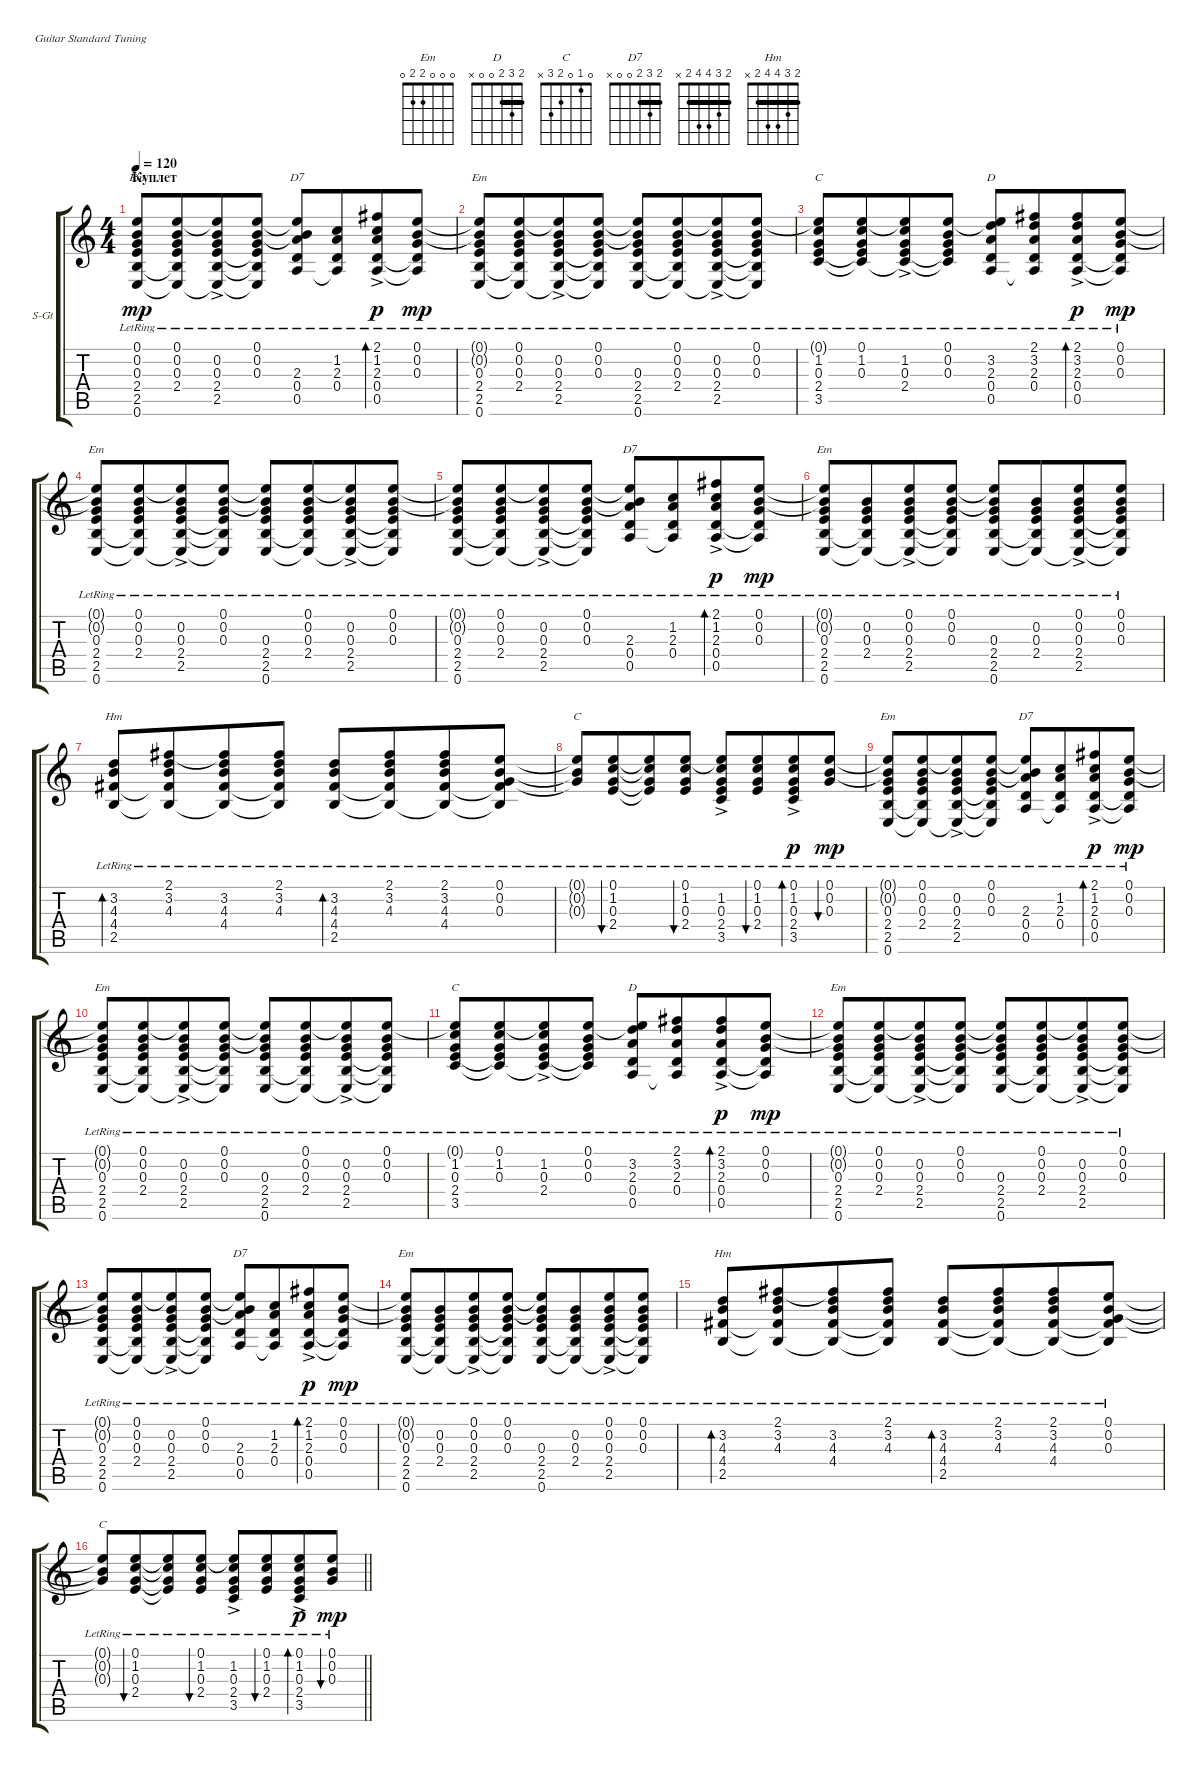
\bracketExtendMode groupsimilarinstruments
\firstSystemTrackNameOrientation horizontal
\otherSystemsTrackNameOrientation horizontal
\track ("Гитара 1" "S-Gt") {instrument acousticguitarsteel}
\staff {score tabs}
\tuning (E4 B3 G3 D3 A2 E2)
\chord ("Em" 0 0 0 2 2 0)
\chord ("D" 2 3 2 0 0 x) {barre 2}
\chord ("C" 0 1 0 2 3 x)
\chord ("D7" 2 3 2 0 0 x) {barre 2}
\chord ("" 0 0 0 2 2 0)
\chord ("Hm" 2 3 4 4 2 x) {barre 2}
\chord ("" 2 3 4 4 2 x) {barre 2}
\ts (4 4)
\section ("" "Куплет")
\tempo 120
\clef g2
\ks c
(0.1{lr t} 0.2{lr t} 0.3{lr} 2.4{lr} 2.5{lr} 0.6{lr}).8{ch "Em" dy mp} (0.1{lr} 0.2{lr} 0.3{lr} 2.4 2.5{lr t} 0.6{lr t}).8{beam merge} (0.1{lr t} 0.2{ac lr} 0.3{ac lr} 2.4{ac lr} 2.5{ac lr} 0.6{lr t}).8 (0.1{lr} 0.2{lr} 0.3{lr} 2.4{lr t} 2.5{lr t} 0.6{lr t}).8 (0.1{lr t} 0.2{lr t} 2.3{lr} 0.4{lr} 0.5{lr}).8{ch "D7"} (1.2{lr} 2.3{lr} 0.4{lr} 0.5{lr t}).8{beam merge} (2.1{ac lr} 1.2{ac lr} 2.3{ac lr} 0.4{ac lr} 0.5{ac lr}).8{bd 120 dy p} (0.1{lr} 0.2{lr} 0.3{lr} 0.4{lr t} 0.5{lr t}).8{dy mp} |
(0.1{lr t} 0.2{lr t} 0.3{lr} 2.4{lr} 2.5{lr} 0.6{lr}).8{ch "Em"} (0.1{lr} 0.2{lr} 0.3{lr} 2.4 2.5{lr t} 0.6{lr t}).8{beam merge} (0.1{lr t} 0.2{ac lr} 0.3{ac lr} 2.4{ac lr} 2.5{ac lr} 0.6{lr t}).8 (0.1{lr} 0.2{lr} 0.3{lr} 2.4{lr t} 2.5{lr t} 0.6{lr t}).8 (0.1{lr t} 0.2{lr t} 0.3{lr} 2.4{lr} 2.5{lr} 0.6{lr}).8{ch ""} (0.1{lr} 0.2{lr} 0.3{lr} 2.4 2.5{lr t} 0.6{lr t}).8{beam merge} (0.1{lr t} 0.2{ac lr} 0.3{ac lr} 2.4{ac lr} 2.5{ac lr} 0.6{lr t}).8 (0.1{lr} 0.2{lr} 0.3{lr} 2.4{lr t} 2.5{lr t} 0.6{lr t}).8 |
(0.1{lr t} 1.2{lr} 0.3{lr} 2.4{lr} 3.5{lr}).8{ch "C"} (0.1{lr} 1.2{lr} 0.3{lr} 2.4{lr t} 3.5{lr t}).8{beam merge} (0.1{lr t} 1.2{ac} 0.3{ac lr} 2.4{ac lr} 3.5{lr t}).8 (0.1{lr} 0.2{lr} 0.3 2.4{lr t} 3.5{lr t}).8 (0.1{lr t} 3.2{lr} 2.3{lr} 0.4{lr} 0.5{lr}).8{ch "D"} (2.1{lr} 3.2{lr} 2.3{lr} 0.4{lr} 0.5{lr t}).8{beam merge} (2.1{ac lr} 3.2{ac lr} 2.3{ac lr} 0.4{ac lr} 0.5{ac lr}).8{bd 120 dy p} (0.1{lr} 0.2{lr} 0.3{lr} 0.4{lr t} 0.5{lr t}).8{dy mp} |
(0.1{lr t} 0.2{lr t} 0.3{lr} 2.4{lr} 2.5{lr} 0.6{lr}).8{ch "Em"} (0.1{lr} 0.2{lr} 0.3{lr} 2.4 2.5{lr t} 0.6{lr t}).8{beam merge} (0.1{lr t} 0.2{ac lr} 0.3{ac lr} 2.4{ac lr} 2.5{ac lr} 0.6{lr t}).8 (0.1{lr} 0.2{lr} 0.3{lr} 2.4{lr t} 2.5{lr t} 0.6{lr t}).8 (0.1{lr t} 0.2{lr t} 0.3{lr} 2.4{lr} 2.5{lr} 0.6{lr}).8{ch ""} (0.1{lr} 0.2{lr} 0.3{lr} 2.4 2.5{lr t} 0.6{lr t}).8{beam merge} (0.1{lr t} 0.2{ac lr} 0.3{ac lr} 2.4{ac lr} 2.5{ac lr} 0.6{lr t}).8 (0.1{lr} 0.2{lr} 0.3{lr} 2.4{lr t} 2.5{lr t} 0.6{lr t}).8 |
(0.1{lr t} 0.2{lr t} 0.3{lr} 2.4{lr} 2.5{lr} 0.6{lr}).8{ch ""} (0.1{lr} 0.2{lr} 0.3{lr} 2.4 2.5{lr t} 0.6{lr t}).8{beam merge} (0.1{lr t} 0.2{ac lr} 0.3{ac lr} 2.4{ac lr} 2.5{ac lr} 0.6{lr t}).8 (0.1{lr} 0.2{lr} 0.3{lr} 2.4{lr t} 2.5{lr t} 0.6{lr t}).8 (0.1{lr t} 0.2{lr t} 2.3{lr} 0.4{lr} 0.5{lr}).8{ch "D7"} (1.2{lr} 2.3{lr} 0.4{lr} 0.5{lr t}).8{beam merge} (2.1{ac lr} 1.2{ac lr} 2.3{ac lr} 0.4{ac lr} 0.5{ac lr}).8{bd 120 dy p} (0.1{lr} 0.2{lr} 0.3{lr} 0.4{lr t} 0.5{lr t}).8{dy mp} |
(0.1{lr t} 0.2{lr t} 0.3{lr} 2.4{lr} 2.5{lr} 0.6{lr}).8{ch "Em"} (0.2{lr} 0.3{lr} 2.4 2.5{lr t} 0.6{lr t}).8{beam merge} (0.1 0.2{ac lr} 0.3{ac lr} 2.4{ac lr} 2.5{ac lr} 0.6{lr t}).8 (0.1{lr} 0.2{lr} 0.3{lr} 2.4{lr t} 2.5{lr t} 0.6{lr t}).8 (0.1{lr t} 0.2{lr t} 0.3{lr} 2.4{lr} 2.5{lr} 0.6{lr}).8{ch ""} (0.2{lr} 0.3{lr} 2.4 2.5{lr t} 0.6{lr t}).8{beam merge} (0.1 0.2{ac lr} 0.3{ac lr} 2.4{ac lr} 2.5{ac lr} 0.6{lr t}).8 (0.1{lr} 0.2{lr} 0.3{lr} 2.4{lr t} 2.5{lr t} 0.6{lr t}).8 |
(3.2{lr} 4.3{lr} 4.4{lr} 2.5{lr}).8{bd 120 ch "Hm"} (2.1{lr} 3.2{lr} 4.3{lr} 4.4{lr t} 2.5{lr t}).8{beam merge} (2.1{lr t} 3.2{lr} 4.3{lr} 4.4{lr} 2.5{lr t}).8 (2.1{lr} 3.2{lr} 4.3{lr} 4.4{lr t} 2.5{lr t}).8 (3.2{lr} 4.3{lr} 4.4{lr} 2.5{lr}).8{bd 120 ch ""} (2.1{lr} 3.2{lr} 4.3{lr} 4.4{lr t} 2.5{lr t}).8{beam merge} (2.1 3.2{lr} 4.3{lr} 4.4{lr} 2.5{lr t}).8 (0.1{lr} 0.2{lr} 0.3{lr} 4.4{lr t} 2.5{lr t}).8 |
(0.1{lr t} 0.2{lr t} 0.3{lr t}).8{ch "C"} (0.1{lr} 1.2{lr} 0.3{lr} 2.4{lr}).8{bu 120 beam merge} (0.1{lr t} 1.2{lr t} 0.3{lr t} 2.4{lr t}).8 (0.1{lr} 1.2{lr} 0.3{lr} 2.4{lr}).8{bu 120} (0.1{lr t} 1.2{ac lr} 0.3{ac lr} 2.4{ac lr} 3.5{ac lr}).8 (0.1{lr} 1.2{lr} 0.3{lr} 2.4{lr}).8{bu 120 beam merge} (0.1{ac lr} 1.2{ac lr} 0.3{ac lr} 2.4{ac lr} 3.5{ac lr}).8{bd 120 dy p} (0.1{lr} 0.2{lr} 0.3{lr}).8{bu 120 dy mp} |
(0.1{lr t} 0.2{lr t} 0.3{lr} 2.4{lr} 2.5{lr} 0.6{lr}).8{ch "Em"} (0.1{lr} 0.2{lr} 0.3{lr} 2.4 2.5{lr t} 0.6{lr t}).8{beam merge} (0.1{lr t} 0.2{ac lr} 0.3{ac lr} 2.4{ac lr} 2.5{ac lr} 0.6{lr t}).8 (0.1{lr} 0.2{lr} 0.3{lr} 2.4{lr t} 2.5{lr t} 0.6{lr t}).8 (0.1{lr t} 0.2{lr t} 2.3{lr} 0.4{lr} 0.5{lr}).8{ch "D7"} (1.2{lr} 2.3{lr} 0.4{lr} 0.5{lr t}).8{beam merge} (2.1{ac lr} 1.2{ac lr} 2.3{ac lr} 0.4{ac lr} 0.5{ac lr}).8{bd 120 dy p} (0.1{lr} 0.2{lr} 0.3{lr} 0.4{lr t} 0.5{lr t}).8{dy mp} |
(0.1{lr t} 0.2{lr t} 0.3{lr} 2.4{lr} 2.5{lr} 0.6{lr}).8{ch "Em"} (0.1{lr} 0.2{lr} 0.3{lr} 2.4 2.5{lr t} 0.6{lr t}).8{beam merge} (0.1{lr t} 0.2{ac lr} 0.3{ac lr} 2.4{ac lr} 2.5{ac lr} 0.6{lr t}).8 (0.1{lr} 0.2{lr} 0.3{lr} 2.4{lr t} 2.5{lr t} 0.6{lr t}).8 (0.1{lr t} 0.2{lr t} 0.3{lr} 2.4{lr} 2.5{lr} 0.6{lr}).8{ch ""} (0.1{lr} 0.2{lr} 0.3{lr} 2.4 2.5{lr t} 0.6{lr t}).8{beam merge} (0.1{lr t} 0.2{ac lr} 0.3{ac lr} 2.4{ac lr} 2.5{ac lr} 0.6{lr t}).8 (0.1{lr} 0.2{lr} 0.3{lr} 2.4{lr t} 2.5{lr t} 0.6{lr t}).8 |
(0.1{lr t} 1.2{lr} 0.3{lr} 2.4{lr} 3.5{lr}).8{ch "C"} (0.1{lr} 1.2{lr} 0.3{lr} 2.4{lr t} 3.5{lr t}).8{beam merge} (0.1{lr t} 1.2{ac} 0.3{ac lr} 2.4{ac lr} 3.5{lr t}).8 (0.1{lr} 0.2{lr} 0.3 2.4{lr t} 3.5{lr t}).8 (0.1{lr t} 3.2{lr} 2.3{lr} 0.4{lr} 0.5{lr}).8{ch "D"} (2.1{lr} 3.2{lr} 2.3{lr} 0.4{lr} 0.5{lr t}).8{beam merge} (2.1{ac lr} 3.2{ac lr} 2.3{ac lr} 0.4{ac lr} 0.5{ac lr}).8{bd 120 dy p} (0.1{lr} 0.2{lr} 0.3{lr} 0.4{lr t} 0.5{lr t}).8{dy mp} |
(0.1{lr t} 0.2{lr t} 0.3{lr} 2.4{lr} 2.5{lr} 0.6{lr}).8{ch "Em"} (0.1{lr} 0.2{lr} 0.3{lr} 2.4 2.5{lr t} 0.6{lr t}).8{beam merge} (0.1{lr t} 0.2{ac lr} 0.3{ac lr} 2.4{ac lr} 2.5{ac lr} 0.6{lr t}).8 (0.1{lr} 0.2{lr} 0.3{lr} 2.4{lr t} 2.5{lr t} 0.6{lr t}).8 (0.1{lr t} 0.2{lr t} 0.3{lr} 2.4{lr} 2.5{lr} 0.6{lr}).8{ch ""} (0.1{lr} 0.2{lr} 0.3{lr} 2.4 2.5{lr t} 0.6{lr t}).8{beam merge} (0.1{lr t} 0.2{ac lr} 0.3{ac lr} 2.4{ac lr} 2.5{ac lr} 0.6{lr t}).8 (0.1{lr} 0.2{lr} 0.3{lr} 2.4{lr t} 2.5{lr t} 0.6{lr t}).8 |
(0.1{lr t} 0.2{lr t} 0.3{lr} 2.4{lr} 2.5{lr} 0.6{lr}).8{ch ""} (0.1{lr} 0.2{lr} 0.3{lr} 2.4 2.5{lr t} 0.6{lr t}).8{beam merge} (0.1{lr t} 0.2{ac lr} 0.3{ac lr} 2.4{ac lr} 2.5{ac lr} 0.6{lr t}).8 (0.1{lr} 0.2{lr} 0.3{lr} 2.4{lr t} 2.5{lr t} 0.6{lr t}).8 (0.1{lr t} 0.2{lr t} 2.3{lr} 0.4{lr} 0.5{lr}).8{ch "D7"} (1.2{lr} 2.3{lr} 0.4{lr} 0.5{lr t}).8{beam merge} (2.1{ac lr} 1.2{ac lr} 2.3{ac lr} 0.4{ac lr} 0.5{ac lr}).8{bd 120 dy p} (0.1{lr} 0.2{lr} 0.3{lr} 0.4{lr t} 0.5{lr t}).8{dy mp} |
(0.1{lr t} 0.2{lr t} 0.3{lr} 2.4{lr} 2.5{lr} 0.6{lr}).8{ch "Em"} (0.2{lr} 0.3{lr} 2.4 2.5{lr t} 0.6{lr t}).8{beam merge} (0.1 0.2{ac lr} 0.3{ac lr} 2.4{ac lr} 2.5{ac lr} 0.6{lr t}).8 (0.1{lr} 0.2{lr} 0.3{lr} 2.4{lr t} 2.5{lr t} 0.6{lr t}).8 (0.1{lr t} 0.2{lr t} 0.3{lr} 2.4{lr} 2.5{lr} 0.6{lr}).8{ch ""} (0.2{lr} 0.3{lr} 2.4 2.5{lr t} 0.6{lr t}).8{beam merge} (0.1 0.2{ac lr} 0.3{ac lr} 2.4{ac lr} 2.5{ac lr} 0.6{lr t}).8 (0.1{lr} 0.2{lr} 0.3{lr} 2.4{lr t} 2.5{lr t} 0.6{lr t}).8 |
(3.2{lr} 4.3{lr} 4.4{lr} 2.5{lr}).8{bd 120 ch "Hm"} (2.1{lr} 3.2{lr} 4.3{lr} 4.4{lr t} 2.5{lr t}).8{beam merge} (2.1{lr t} 3.2{lr} 4.3{lr} 4.4{lr} 2.5{lr t}).8 (2.1{lr} 3.2{lr} 4.3{lr} 4.4{lr t} 2.5{lr t}).8 (3.2{lr} 4.3{lr} 4.4{lr} 2.5{lr}).8{bd 120 ch ""} (2.1{lr} 3.2{lr} 4.3{lr} 4.4{lr t} 2.5{lr t}).8{beam merge} (2.1 3.2{lr} 4.3{lr} 4.4{lr} 2.5{lr t}).8 (0.1{lr} 0.2{lr} 0.3{lr} 4.4{lr t} 2.5{lr t}).8 |
\barLineRight lightlight
(0.1{lr t} 0.2{lr t} 0.3{lr t}).8{ch "C"} (0.1{lr} 1.2{lr} 0.3{lr} 2.4{lr}).8{bu 120 beam merge} (0.1{lr t} 1.2{lr t} 0.3{lr t} 2.4{lr t}).8 (0.1{lr} 1.2{lr} 0.3{lr} 2.4{lr}).8{bu 120} (0.1{lr t} 1.2{ac lr} 0.3{ac lr} 2.4{ac lr} 3.5{ac lr}).8 (0.1{lr} 1.2{lr} 0.3{lr} 2.4{lr}).8{bu 120 beam merge} (0.1{ac lr} 1.2{ac lr} 0.3{ac lr} 2.4{ac lr} 3.5{ac lr}).8{bd 120 dy p} (0.1{lr} 0.2{lr} 0.3{lr}).8{bu 120 dy mp}
